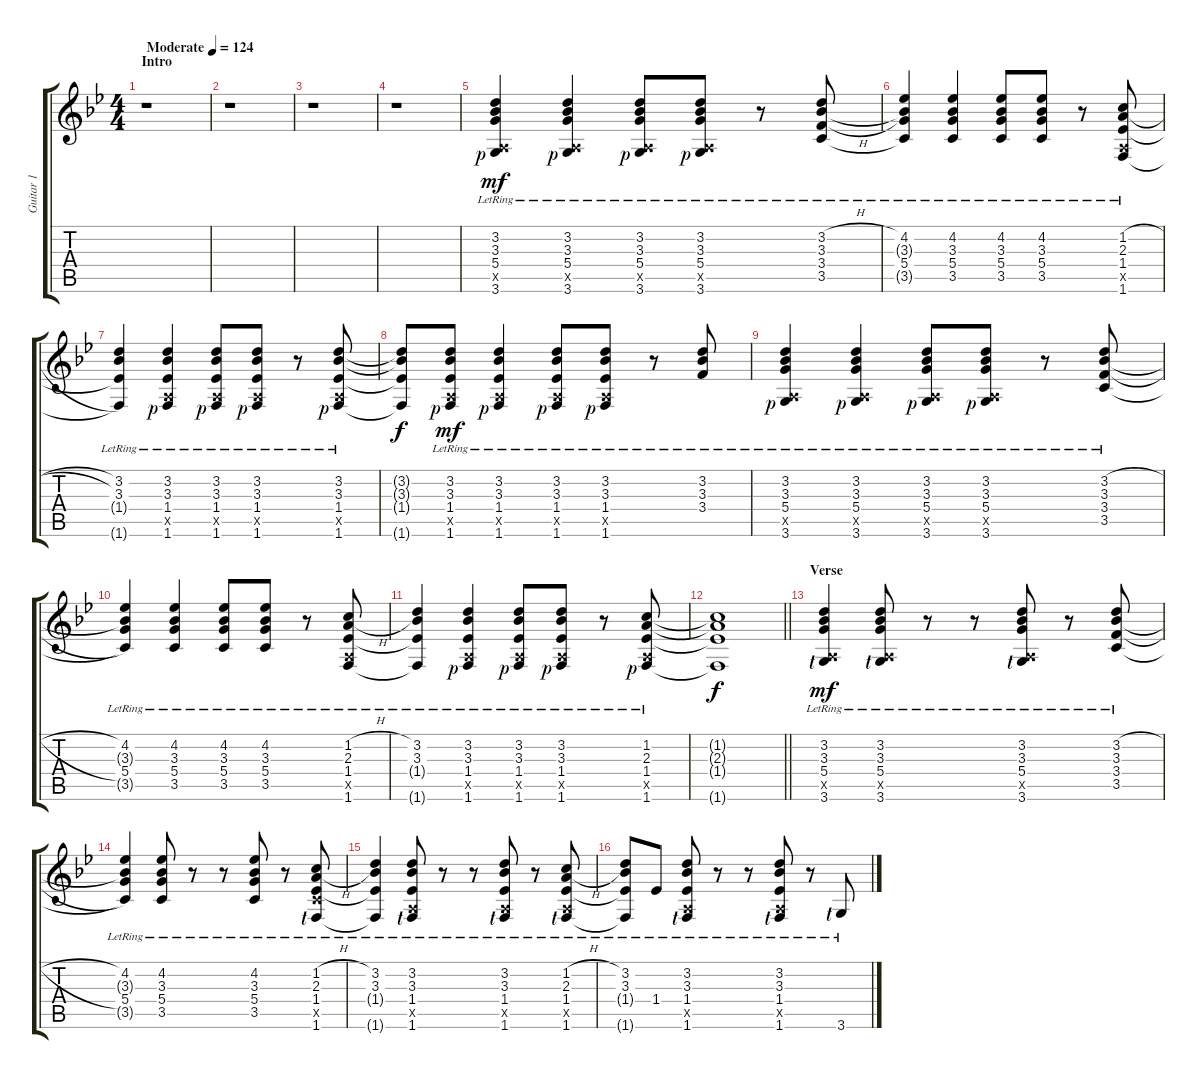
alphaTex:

\track ("Guitar 1" "Guitar 1") {instrument electricguitarclean}
\staff {score tabs}
\tuning (E4 B3 G3 D3 A2 E2) {hide}
\ts (4 4)
\section ("" "Intro")
\tempo (124 "Moderate")
\clef g2
\ks gminor
r.1{dy mf instrument electricguitarclean} |
r.1 |
r.1 |
r.1 |
(3.2{lr} 3.3{lr} 5.4{lr} 0.5{x} 3.6{lr rf 1}).4 (3.2{lr} 3.3{lr} 5.4{lr} 0.5{x} 3.6{lr rf 1}).4 (3.2{lr} 3.3{lr} 5.4{lr} 0.5{x} 3.6{lr rf 1}).8 (3.2{lr} 3.3{lr} 5.4{lr} 0.5{x} 3.6{lr rf 1}).8 r.8 (3.2{h lr} 3.3{lr} 3.4{h lr} 3.5{lr}).8 |
(4.2{lr} 3.3{t} 5.4{lr} 3.5{t}).4 (4.2{lr} 3.3{lr} 5.4{lr} 3.5{lr}).4 (4.2{lr} 3.3{lr} 5.4{lr} 3.5{lr}).8 (4.2{lr} 3.3{lr} 5.4{lr} 3.5{lr}).8 r.8 (1.2{h lr} 2.3{h lr} 1.4{lr} 0.5{x} 1.6{lr}).8 |
(3.2{lr} 3.3{lr} 1.4{t} 1.6{t}).4 (3.2{lr} 3.3{lr} 1.4{lr} 0.5{x} 1.6{lr rf 1}).4 (3.2{lr} 3.3{lr} 1.4{lr} 0.5{x} 1.6{lr rf 1}).8 (3.2{lr} 3.3{lr} 1.4{lr} 0.5{x} 1.6{lr rf 1}).8 r.8 (3.2{lr} 3.3{lr} 1.4{lr} 0.5{x} 1.6{lr rf 1}).8 |
(3.2{t} 3.3{t} 1.4{t} 1.6{t}).8{dy f} (3.2{lr} 3.3{lr} 1.4{lr} 0.5{x} 1.6{lr rf 1}).8{dy mf} (3.2{lr} 3.3{lr} 1.4{lr} 0.5{x} 1.6{lr rf 1}).4 (3.2{lr} 3.3{lr} 1.4{lr} 0.5{x} 1.6{lr rf 1}).8 (3.2{lr} 3.3{lr} 1.4{lr} 0.5{x} 1.6{lr rf 1}).8 r.8 (3.2{lr} 3.3{lr} 3.4{lr}).8 |
(3.2{lr} 3.3{lr} 5.4{lr} 0.5{x} 3.6{lr rf 1}).4 (3.2{lr} 3.3{lr} 5.4{lr} 0.5{x} 3.6{lr rf 1}).4 (3.2{lr} 3.3{lr} 5.4{lr} 0.5{x} 3.6{lr rf 1}).8 (3.2{lr} 3.3{lr} 5.4{lr} 0.5{x} 3.6{lr rf 1}).8 r.8 (3.2{h lr} 3.3{lr} 3.4{h lr} 3.5{lr}).8 |
(4.2{lr} 3.3{t} 5.4{lr} 3.5{t}).4 (4.2{lr} 3.3{lr} 5.4{lr} 3.5{lr}).4 (4.2{lr} 3.3{lr} 5.4{lr} 3.5{lr}).8 (4.2{lr} 3.3{lr} 5.4{lr} 3.5{lr}).8 r.8 (1.2{h lr} 2.3{h lr} 1.4{lr} 0.5{x} 1.6{lr}).8 |
(3.2{lr} 3.3{lr} 1.4{t} 1.6{t}).4 (3.2{lr} 3.3{lr} 1.4{lr} 0.5{x} 1.6{lr rf 1}).4 (3.2{lr} 3.3{lr} 1.4{lr} 0.5{x} 1.6{lr rf 1}).8 (3.2{lr} 3.3{lr} 1.4{lr} 0.5{x} 1.6{lr rf 1}).8 r.8 (1.2{lr} 2.3{lr} 1.4{lr} 0.5{x} 1.6{lr rf 1}).8 |
\barLineRight lightlight
(1.2{t} 2.3{t} 1.4{t} 1.6{t}).1{dy f} |
\section ("" "Verse")
(3.2{lr} 3.3{lr} 5.4{lr} 0.5{x} 3.6{lr lf 1}).4{dy mf} (3.2{lr} 3.3{lr} 5.4{lr} 0.5{x} 3.6{lr lf 1}).8 r.8 r.8 (3.2{lr} 3.3{lr} 5.4{lr} 0.5{x} 3.6{lr lf 1}).8 r.8 (3.2{h lr} 3.3{lr} 3.4{h lr} 3.5{lr}).8 |
(4.2{lr} 3.3{t} 5.4{lr} 3.5{t}).4 (4.2{lr} 3.3{lr} 5.4{lr} 3.5{lr}).8 r.8 r.8 (4.2{lr} 3.3{lr} 5.4{lr} 3.5{lr}).8 r.8 (1.2{h lr} 2.3{h lr} 1.4{lr} 3.5{x} 1.6{lr lf 1}).8 |
(3.2{lr} 3.3{lr} 1.4{t} 1.6{t}).4 (3.2{lr} 3.3{lr} 1.4{lr} 0.5{x} 1.6{lr lf 1}).8 r.8 r.8 (3.2{lr} 3.3{lr} 1.4{lr} 0.5{x} 1.6{lr lf 1}).8 r.8 (1.2{h lr} 2.3{h lr} 1.4{lr} 0.5{x} 1.6{lr lf 1}).8 |
(3.2{lr} 3.3{lr} 1.4{t} 1.6{t}).8 1.4{lr}.8 (3.2{lr} 3.3{lr} 1.4{lr} 0.5{x} 1.6{lr lf 1}).8 r.8 r.8 (3.2{lr} 3.3{lr} 1.4{lr} 0.5{x} 1.6{lr lf 1}).8 r.8 3.6{lr lf 1}.8
